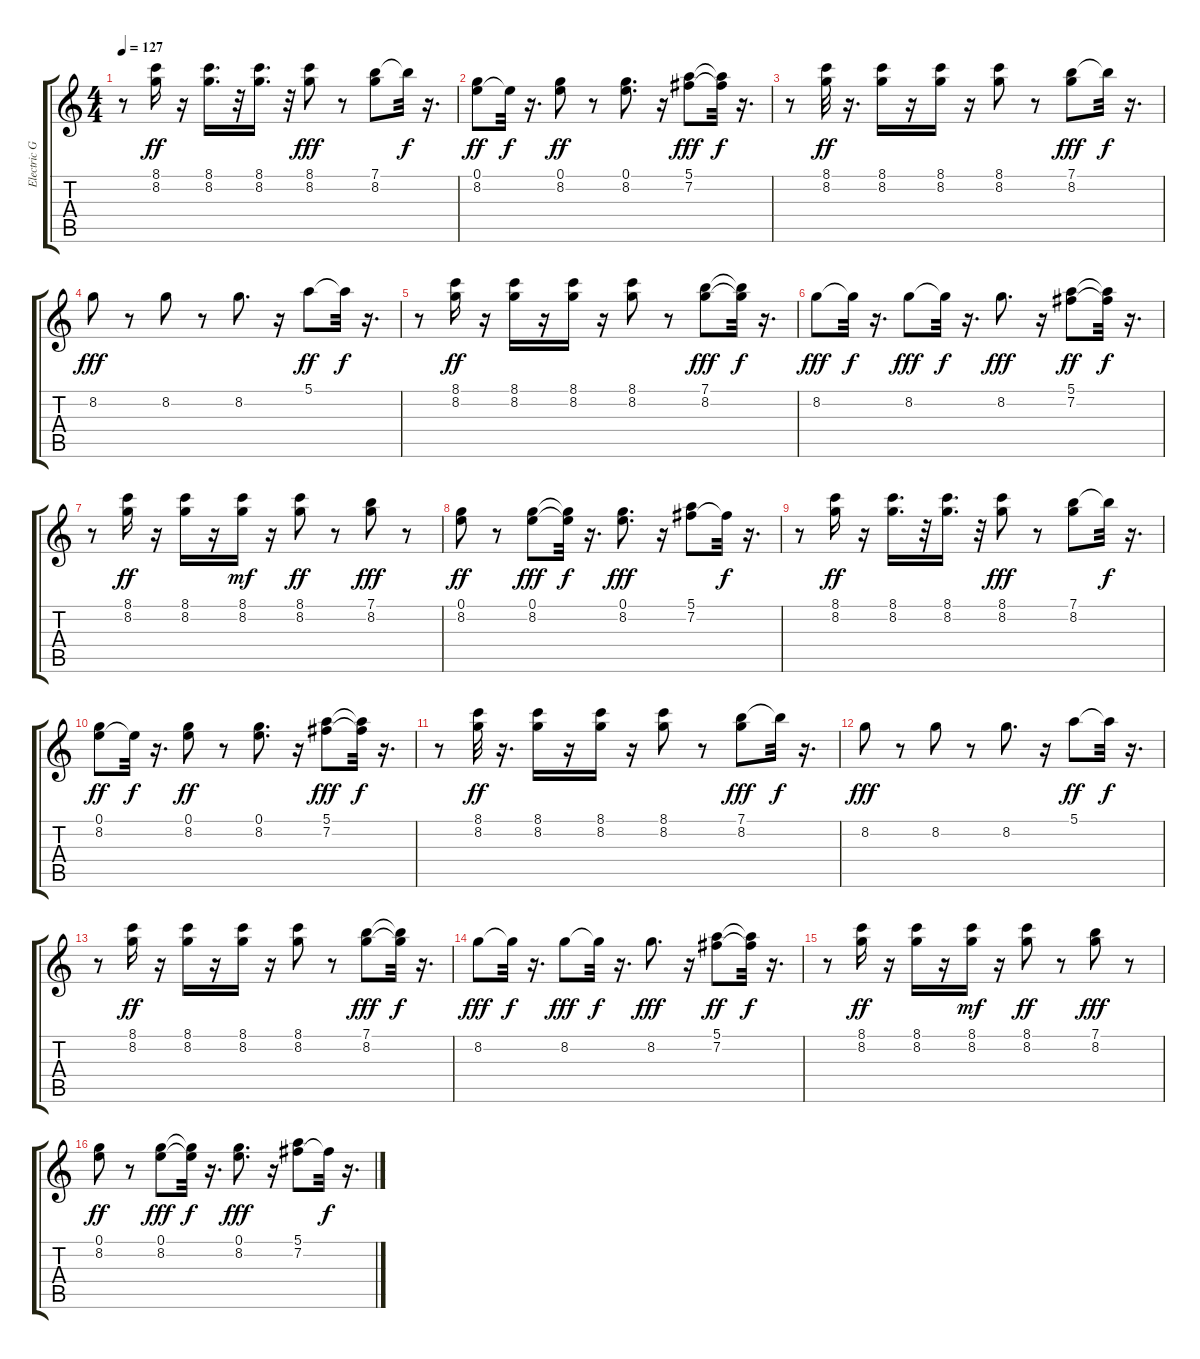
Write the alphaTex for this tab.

\track ("Electric Guitar (clean)" "Electric G") {instrument electricguitarclean}
\staff {score tabs}
\tuning (E4 B3 G3 D3 A2 E2) {hide}
\ts (4 4)
\tempo 127
\clef g2
\ks c
r.8{dy f} (8.1 8.2).16{dy ff} r.16 (8.1 8.2).16{d} r.32 (8.1 8.2).16{d} r.32 (8.1 8.2).8{dy fff} r.8 (7.1 8.2).8 7.1{t}.32{dy f} r.16{d} |
(0.1 8.2).8{dy ff} 0.1{t}.32{dy f} r.16{d} (0.1 8.2).8{dy ff} r.8 (0.1 8.2).8{d} r.16 (5.1 7.2).8{dy fff} (5.1{t} 7.2{t}).32{dy f} r.16{d} |
r.8 (8.1 8.2).32{dy ff} r.16{d} (8.1 8.2).16 r.16 (8.1 8.2).16 r.16 (8.1 8.2).8 r.8 (7.1 8.2).8{dy fff} 7.1{t}.32{dy f} r.16{d} |
8.2.8{dy fff} r.8 8.2.8 r.8 8.2.8{d} r.16 5.1.8{dy ff} 5.1{t}.32{dy f} r.16{d} |
r.8 (8.1 8.2).16{dy ff} r.16 (8.1 8.2).16 r.16 (8.1 8.2).16 r.16 (8.1 8.2).8 r.8 (7.1 8.2).8{dy fff} (7.1{t} 8.2{t}).32{dy f} r.16{d} |
8.2.8{dy fff} 8.2{t}.32{dy f} r.16{d} 8.2.8{dy fff} 8.2{t}.32{dy f} r.16{d} 8.2.8{d dy fff} r.16 (5.1 7.2).8{dy ff} (5.1{t} 7.2{t}).32{dy f} r.16{d} |
r.8 (8.1 8.2).16{dy ff} r.16 (8.1 8.2).16 r.16 (8.1 8.2).16{dy mf} r.16 (8.1 8.2).8{dy ff} r.8 (7.1 8.2).8{dy fff} r.8 |
(0.1 8.2).8{dy ff} r.8 (0.1 8.2).8{dy fff} (0.1{t} 8.2{t}).32{dy f} r.16{d} (0.1 8.2).8{d dy fff} r.16 (5.1 7.2).8 7.2{t}.32{dy f} r.16{d} |
r.8 (8.1 8.2).16{dy ff} r.16 (8.1 8.2).16{d} r.32 (8.1 8.2).16{d} r.32 (8.1 8.2).8{dy fff} r.8 (7.1 8.2).8 7.1{t}.32{dy f} r.16{d} |
(0.1 8.2).8{dy ff} 0.1{t}.32{dy f} r.16{d} (0.1 8.2).8{dy ff} r.8 (0.1 8.2).8{d} r.16 (5.1 7.2).8{dy fff} (5.1{t} 7.2{t}).32{dy f} r.16{d} |
r.8 (8.1 8.2).32{dy ff} r.16{d} (8.1 8.2).16 r.16 (8.1 8.2).16 r.16 (8.1 8.2).8 r.8 (7.1 8.2).8{dy fff} 7.1{t}.32{dy f} r.16{d} |
8.2.8{dy fff} r.8 8.2.8 r.8 8.2.8{d} r.16 5.1.8{dy ff} 5.1{t}.32{dy f} r.16{d} |
r.8 (8.1 8.2).16{dy ff} r.16 (8.1 8.2).16 r.16 (8.1 8.2).16 r.16 (8.1 8.2).8 r.8 (7.1 8.2).8{dy fff} (7.1{t} 8.2{t}).32{dy f} r.16{d} |
8.2.8{dy fff} 8.2{t}.32{dy f} r.16{d} 8.2.8{dy fff} 8.2{t}.32{dy f} r.16{d} 8.2.8{d dy fff} r.16 (5.1 7.2).8{dy ff} (5.1{t} 7.2{t}).32{dy f} r.16{d} |
r.8 (8.1 8.2).16{dy ff} r.16 (8.1 8.2).16 r.16 (8.1 8.2).16{dy mf} r.16 (8.1 8.2).8{dy ff} r.8 (7.1 8.2).8{dy fff} r.8 |
(0.1 8.2).8{dy ff} r.8 (0.1 8.2).8{dy fff} (0.1{t} 8.2{t}).32{dy f} r.16{d} (0.1 8.2).8{d dy fff} r.16 (5.1 7.2).8 7.2{t}.32{dy f} r.16{d}
